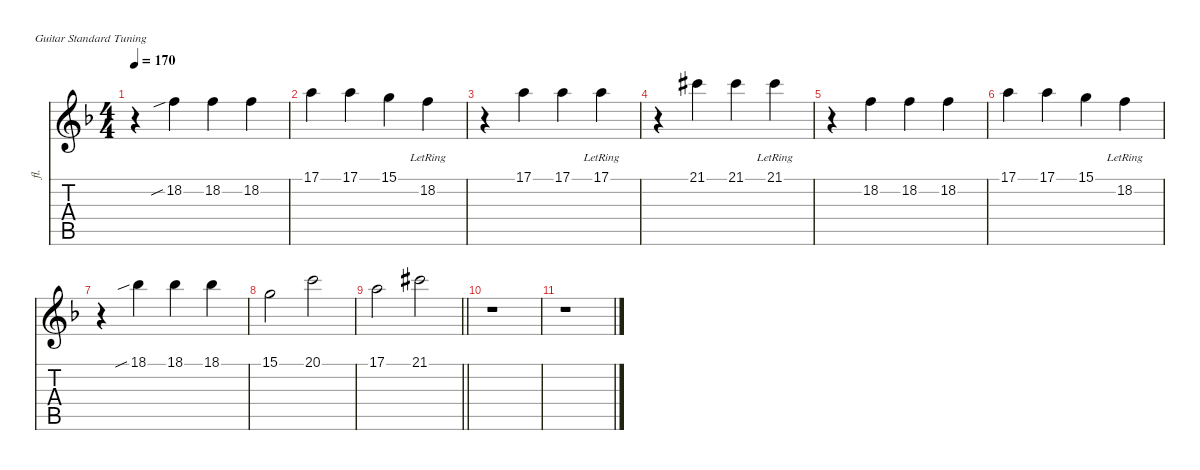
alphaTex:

\defaultSystemsLayout 4
\hideDynamics
\bracketExtendMode nobrackets
\otherSystemsTrackNameOrientation horizontal
\track ("Whistle" "fl.") {defaultSystemsLayout 4 instrument panflute}
\staff {score tabs}
\tuning (E4 B3 G3 D3 A2 E2)
\ts (4 4)
\tempo 170
\clef g2
\ks dminor
r.4{dy f beam Down} 18.2{sib acc forcenatural}.4{beam Down} 18.2{acc forcenatural}.4{beam Down} 18.2{acc forcenatural}.4{beam Down} |
17.1{acc forcenatural}.4{beam Down} 17.1{acc forcenatural}.4{beam Down} 15.1{acc forcenatural}.4{beam Down} 18.2{lr acc forcenatural}.4{beam Down} |
r.4{beam Down} 17.1{acc forcenatural}.4{beam Down} 17.1{acc forcenatural}.4{beam Down} 17.1{lr acc forcenatural}.4{beam Down} |
r.4{beam Down} 21.1{acc #}.4{beam Down} 21.1{acc #}.4{beam Down} 21.1{lr acc #}.4{beam Down} |
r.4{beam Down} 18.2{acc forcenatural}.4{beam Down} 18.2{acc forcenatural}.4{beam Down} 18.2{acc forcenatural}.4{beam Down} |
17.1{acc forcenatural}.4{beam Down} 17.1{acc forcenatural}.4{beam Down} 15.1{acc forcenatural}.4{beam Down} 18.2{lr acc forcenatural}.4{beam Down} |
r.4{beam Down} 18.1{sib acc b}.4{beam Down} 18.1{acc b}.4{beam Down} 18.1{acc b}.4{beam Down} |
15.1{acc forcenatural}.2{beam Down} 20.1{acc forcenatural}.2{beam Down} |
\barLineRight lightlight
17.1{acc forcenatural}.2{beam Down} 21.1{acc #}.2{beam Down} |
\section ("" "")
r.1{beam Down} |
r.1{beam Down}
